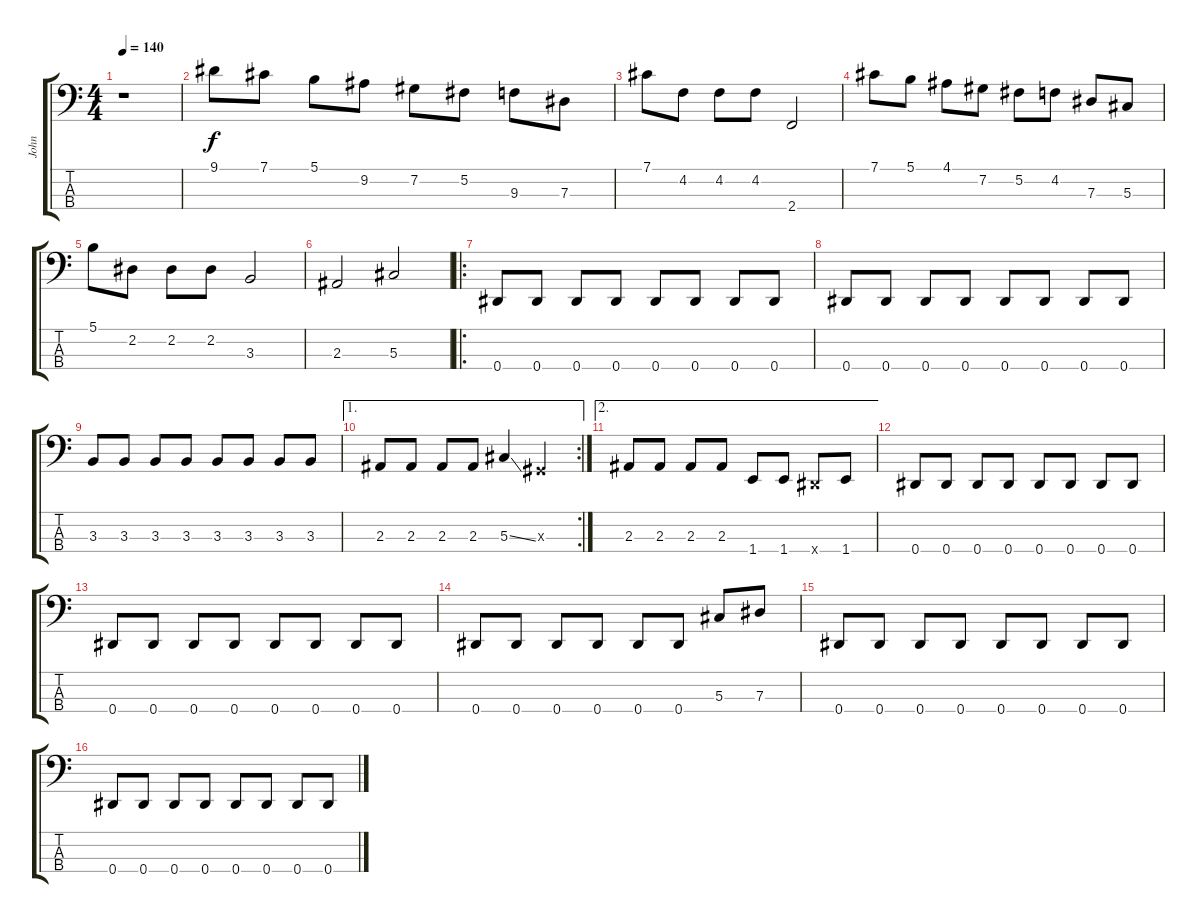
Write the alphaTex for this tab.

\track ("John" "John") {instrument electricbassfinger}
\staff {score tabs}
\tuning (Gb2 Db2 Ab1 Eb1) {hide}
\ts (4 4)
\tempo 140
\clef f4
\ks c
r.1{dy f instrument electricbassfinger} |
9.1.8 7.1.8 5.1.8 9.2.8 7.2.8 5.2.8 9.3.8 7.3.8 |
7.1.8 4.2.8 4.2.8 4.2.8 2.4.2 |
7.1.8 5.1.8 4.1.8 7.2.8 5.2.8 4.2.8 7.3.8 5.3.8 |
5.1.8 2.2.8 2.2.8 2.2.8 3.3.2 |
2.3.2 5.3.2 |
\ro
0.4.8 0.4.8 0.4.8 0.4.8 0.4.8 0.4.8 0.4.8 0.4.8 |
0.4.8 0.4.8 0.4.8 0.4.8 0.4.8 0.4.8 0.4.8 0.4.8 |
3.3.8 3.3.8 3.3.8 3.3.8 3.3.8 3.3.8 3.3.8 3.3.8 |
\ae 1
\rc 2
2.3.8 2.3.8 2.3.8 2.3.8 5.3{ss}.4 0.3{x}.4 |
\ae 2
2.3.8 2.3.8 2.3.8 2.3.8 1.4.8 1.4.8 0.4{x}.8 1.4.8 |
0.4.8 0.4.8 0.4.8 0.4.8 0.4.8 0.4.8 0.4.8 0.4.8 |
0.4.8 0.4.8 0.4.8 0.4.8 0.4.8 0.4.8 0.4.8 0.4.8 |
0.4.8 0.4.8 0.4.8 0.4.8 0.4.8 0.4.8 5.3.8 7.3.8 |
0.4.8 0.4.8 0.4.8 0.4.8 0.4.8 0.4.8 0.4.8 0.4.8 |
0.4.8 0.4.8 0.4.8 0.4.8 0.4.8 0.4.8 0.4.8 0.4.8
